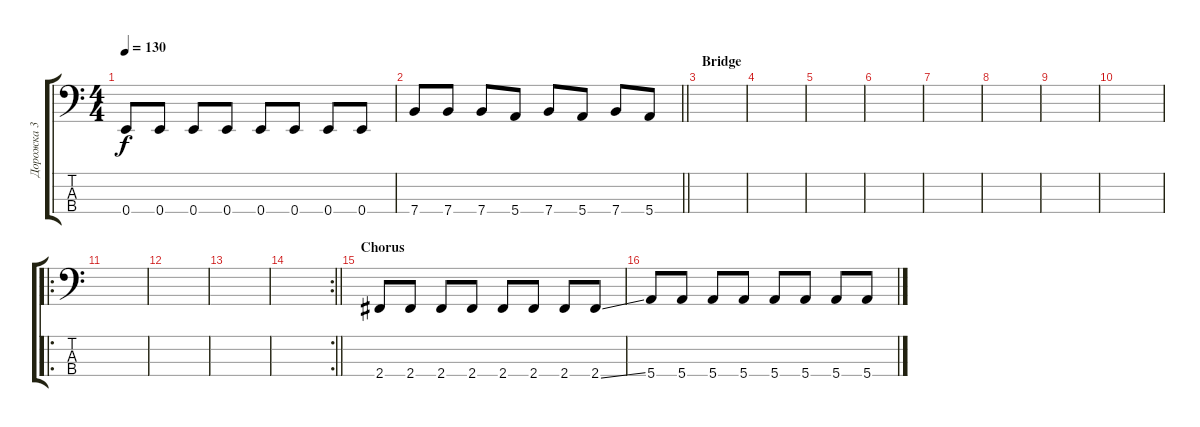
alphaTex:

\track ("Дорожка 3" "Дорожка 3") {instrument electricbassfinger}
\staff {score tabs}
\tuning (G2 D2 A1 E1) {hide}
\ts (4 4)
\tempo 130
\clef f4
\ks c
0.4.8{dy f} 0.4.8 0.4.8 0.4.8 0.4.8 0.4.8 0.4.8 0.4.8 |
\barLineRight lightlight
7.4.8 7.4.8 7.4.8 5.4.8 7.4.8 5.4.8 7.4.8 5.4.8 |
\section ("" "Bridge")
|
|
|
|
|
|
|
|
\ro
|
|
|
\rc 2
\barLineRight lightlight
|
\section ("" "Chorus")
2.4.8 2.4.8 2.4.8 2.4.8 2.4.8 2.4.8 2.4.8 2.4{ss}.8 |
5.4.8 5.4.8 5.4.8 5.4.8 5.4.8 5.4.8 5.4.8 5.4{ss}.8
